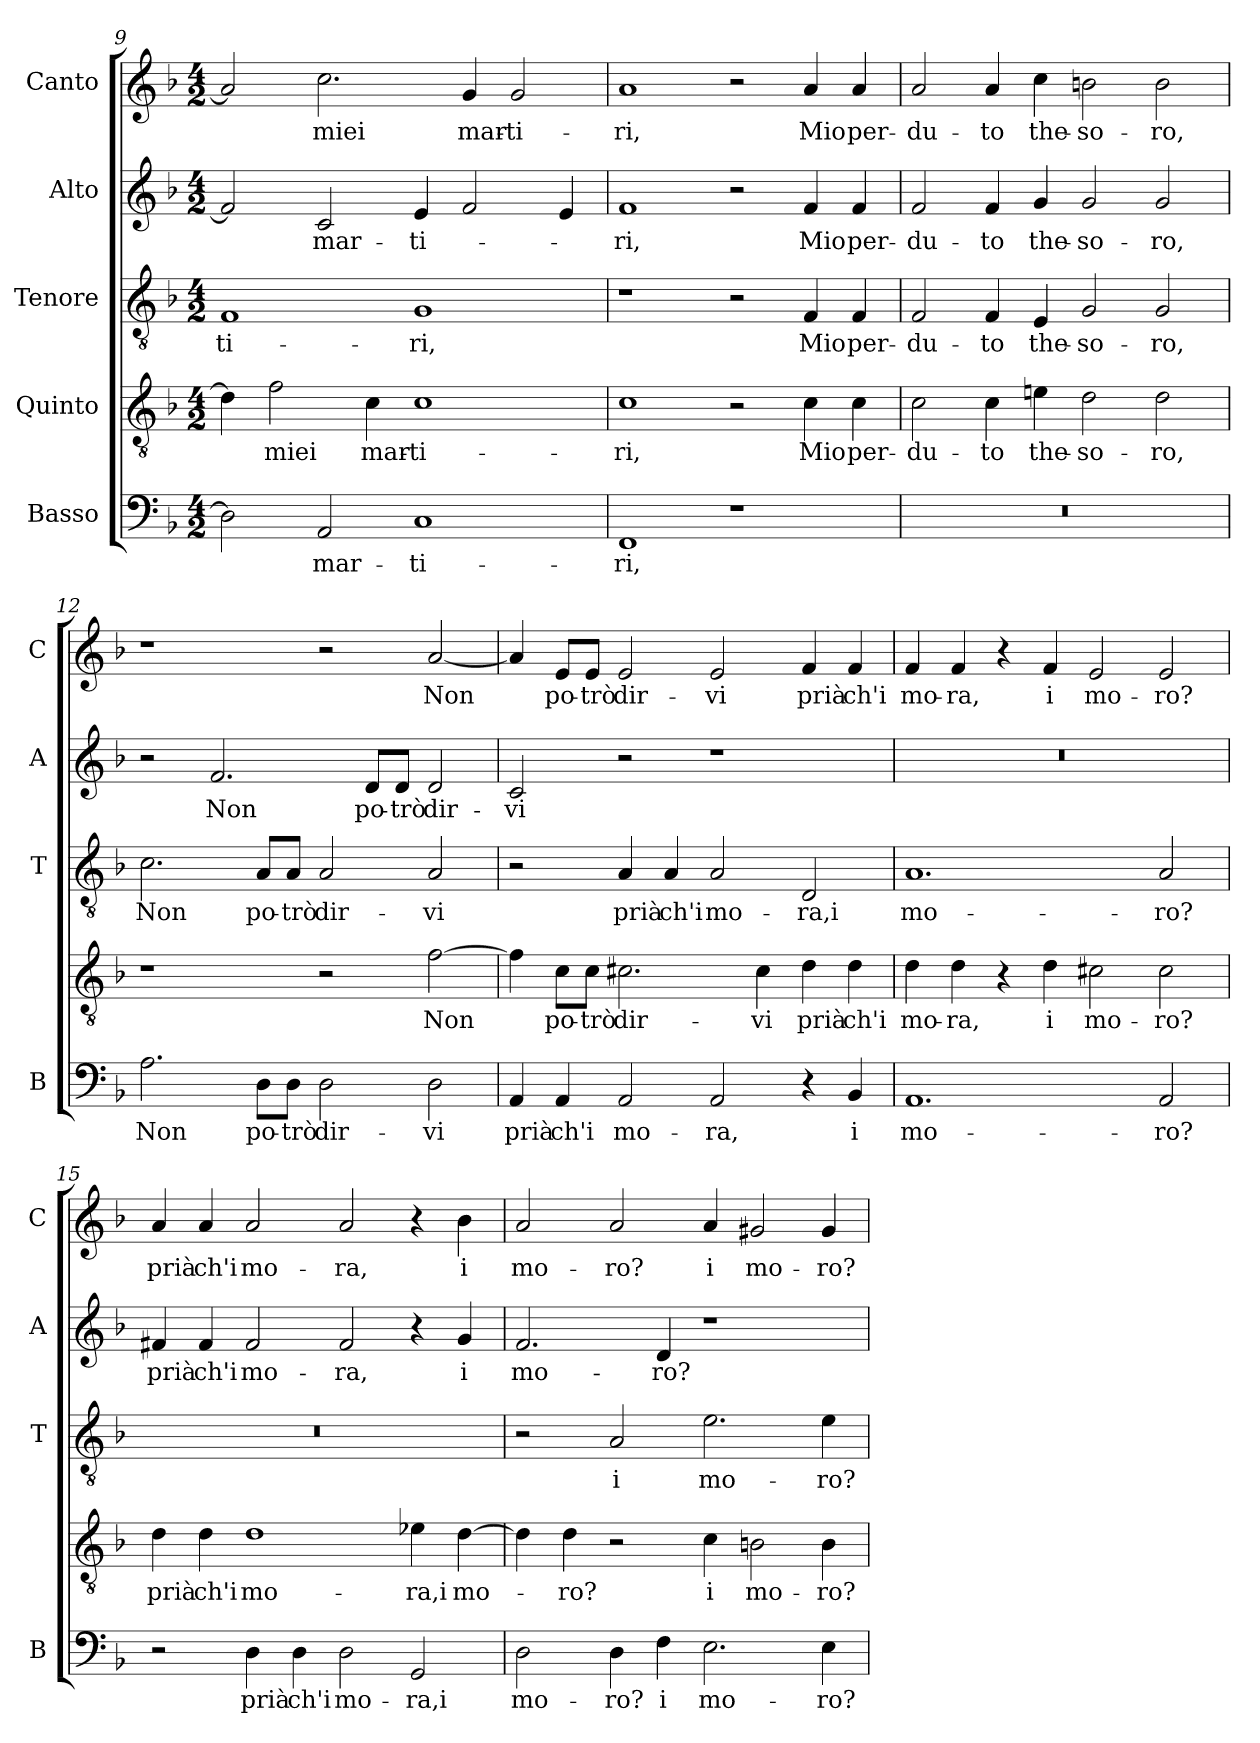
**kern	**text	**kern	**text	**kern	**text	**kern	**text	**kern	**text
*part5	*part5	*part4	*part4	*part3	*part3	*part2	*part2	*part1	*part1
*staff5	*staff5	*staff4	*staff4	*staff3	*staff3	*staff2	*staff2	*staff1	*staff1
*I"Basso	*	*I"Quinto	*	*I"Tenore	*	*I"Alto	*	*I"Canto	*
*I'B	*	*	*	*I'T	*	*I'A	*	*I'C	*
*clefF4	*	*clefGv2	*	*clefGv2	*	*clefG2	*	*clefG2	*
*k[b-]	*	*k[b-]	*	*k[b-]	*	*k[b-]	*	*k[b-]	*
*F:	*	*F:	*	*F:	*	*F:	*	*F:	*
*M4/2	*	*M4/2	*	*M4/2	*	*M4/2	*	*M4/2	*
=9	=9	=9	=9	=9	=9	=9	=9	=9	=9
!	!	!	!	!	!LO:LY:b	!	!	!	!
2D\]	.	4d\]	.	1F	-ti-	2f/]	.	2a/]	.
!	!	!	!LO:LY:b	!	!	!	!	!	!
.	.	2f\	miei	.	.	.	.	.	.
!	!LO:LY:b	!	!	!	!	!	!LO:LY:b	!	!LO:LY:b
2AA/	mar-	.	.	.	.	2c/	mar-	2.cc\	miei
!	!	!	!LO:LY:b	!	!	!	!	!	!
.	.	4c\	mar-	.	.	.	.	.	.
!	!LO:LY:b	!	!LO:LY:b	!	!LO:LY:b	!	!LO:LY:b	!	!
1C	-ti-	1c	-ti-	1G	-ri,	4e/	-ti-	.	.
!	!	!	!	!	!	!	!	!	!LO:LY:b
.	.	.	.	.	.	2f/	.	4g/	mar-
!	!	!	!	!	!	!	!	!	!LO:LY:b
.	.	.	.	.	.	.	.	2g/	-ti-
.	.	.	.	.	.	4e/	.	.	.
!!LO:PB:g=z
=10	=10	=10	=10	=10	=10	=10	=10	=10	=10
!	!LO:LY:b	!	!LO:LY:b	!	!	!	!LO:LY:b	!	!LO:LY:b
1FF	-ri,	1c	-ri,	1r	.	1f	-ri,	1a	-ri,
1r	.	2r	.	2r	.	2r	.	2r	.
!	!	!	!LO:LY:b	!	!LO:LY:b	!	!LO:LY:b	!	!LO:LY:b
.	.	4c\	Mio	4F/	Mio	4f/	Mio	4a/	Mio
!	!	!	!LO:LY:b	!	!LO:LY:b	!	!LO:LY:b	!	!LO:LY:b
.	.	4c\	per-	4F/	per-	4f/	per-	4a/	per-
=11	=11	=11	=11	=11	=11	=11	=11	=11	=11
!	!	!	!LO:LY:b	!	!LO:LY:b	!	!LO:LY:b	!	!LO:LY:b
0r	.	2c\	-du-	2F/	-du-	2f/	-du-	2a/	-du-
!	!	!	!LO:LY:b	!	!LO:LY:b	!	!LO:LY:b	!	!LO:LY:b
.	.	4c\	-to	4F/	-to	4f/	-to	4a/	-to
!	!	!	!LO:LY:b	!	!LO:LY:b	!	!LO:LY:b	!	!LO:LY:b
.	.	4eni\	the-	4E/	the-	4g/	the-	4cc\	the-
!	!	!	!LO:LY:b	!	!LO:LY:b	!	!LO:LY:b	!	!LO:LY:b
.	.	2d\	-so-	2G/	-so-	2g/	-so-	2bn\	-so-
!	!	!	!LO:LY:b	!	!LO:LY:b	!	!LO:LY:b	!	!LO:LY:b
.	.	2d\	-ro,	2G/	-ro,	2g/	-ro,	2b\	-ro,
=12	=12	=12	=12	=12	=12	=12	=12	=12	=12
!	!LO:LY:b	!	!	!	!LO:LY:b	!	!	!	!
2.A\	Non	1r	.	2.c\	Non	2r	.	1r	.
!	!	!	!	!	!	!	!LO:LY:b	!	!
.	.	.	.	.	.	2.f/	Non	.	.
!	!LO:LY:b	!	!	!	!LO:LY:b	!	!	!	!
8D\L	po-	.	.	8A/L	po-	.	.	.	.
!	!LO:LY:b	!	!	!	!LO:LY:b	!	!	!	!
8D\J	-trò	.	.	8A/J	-trò	.	.	.	.
!	!LO:LY:b	!	!	!	!LO:LY:b	!	!	!	!
2D\	dir-	2r	.	2A/	dir-	.	.	2r	.
!	!	!	!	!	!	!	!LO:LY:b	!	!
.	.	.	.	.	.	8d/L	po-	.	.
!	!	!	!	!	!	!	!LO:LY:b	!	!
.	.	.	.	.	.	8d/J	-trò	.	.
!	!LO:LY:b	!	!LO:LY:b	!	!LO:LY:b	!	!LO:LY:b	!	!LO:LY:b
2D\	-vi	[2f\	Non	2A/	-vi	2d/	dir-	[2a/	Non
=13	=13	=13	=13	=13	=13	=13	=13	=13	=13
!	!LO:LY:b	!	!	!	!	!	!LO:LY:b	!	!
4AA/	prià	4f\]	.	2r	.	2c/	-vi	4a/]	.
!	!LO:LY:b	!	!LO:LY:b	!	!	!	!	!	!LO:LY:b
4AA/	ch'i	8c\L	po-	.	.	.	.	8e/L	po-
!	!	!	!LO:LY:b	!	!	!	!	!	!LO:LY:b
.	.	8c\J	-trò	.	.	.	.	8e/J	-trò
!	!LO:LY:b	!	!LO:LY:b	!	!LO:LY:b	!	!	!	!LO:LY:b
2AA/	mo-	2.c#X\	dir-	4A/	prià	2r	.	2e/	dir-
!	!	!	!	!	!LO:LY:b	!	!	!	!
.	.	.	.	4A/	ch'i	.	.	.	.
!	!LO:LY:b	!	!	!	!LO:LY:b	!	!	!	!LO:LY:b
2AA/	-ra,	.	.	2A/	mo-	1r	.	2e/	-vi
!	!	!	!LO:LY:b	!	!	!	!	!	!
.	.	4c#\	-vi	.	.	.	.	.	.
!	!	!	!LO:LY:b	!	!LO:LY:b	!	!	!	!LO:LY:b
4r	.	4d\	prià	2D/	-ra,i	.	.	4f/	prià
!	!LO:LY:b	!	!LO:LY:b	!	!	!	!	!	!LO:LY:b
4BB-/	i	4d\	ch'i	.	.	.	.	4f/	ch'i
!!LO:LB:g=z
=14	=14	=14	=14	=14	=14	=14	=14	=14	=14
!	!LO:LY:b	!	!LO:LY:b	!	!LO:LY:b	!	!	!	!LO:LY:b
1.AA	mo-	4d\	mo-	1.A	mo-	0r	.	4f/	mo-
!	!	!	!LO:LY:b	!	!	!	!	!	!LO:LY:b
.	.	4d\	-ra,	.	.	.	.	4f/	-ra,
.	.	4r	.	.	.	.	.	4r	.
!	!	!	!LO:LY:b	!	!	!	!	!	!LO:LY:b
.	.	4d\	i	.	.	.	.	4f/	i
!	!	!	!LO:LY:b	!	!	!	!	!	!LO:LY:b
.	.	2c#X\	mo-	.	.	.	.	2e/	mo-
!	!LO:LY:b	!	!LO:LY:b	!	!LO:LY:b	!	!	!	!LO:LY:b
2AA/	-ro?	2c#\	-ro?	2A/	-ro?	.	.	2e/	-ro?
=15	=15	=15	=15	=15	=15	=15	=15	=15	=15
!	!	!	!LO:LY:b	!	!	!	!LO:LY:b	!	!LO:LY:b
2r	.	4d\	prià	0r	.	4f#X/	prià	4a/	prià
!	!	!	!LO:LY:b	!	!	!	!LO:LY:b	!	!LO:LY:b
.	.	4d\	ch'i	.	.	4f#/	ch'i	4a/	ch'i
!	!LO:LY:b	!	!LO:LY:b	!	!	!	!LO:LY:b	!	!LO:LY:b
4D\	prià	1d	mo-	.	.	2f#/	mo-	2a/	mo-
!	!LO:LY:b	!	!	!	!	!	!	!	!
4D\	ch'i	.	.	.	.	.	.	.	.
!	!LO:LY:b	!	!	!	!	!	!LO:LY:b	!	!LO:LY:b
2D\	mo-	.	.	.	.	2f#/	-ra,	2a/	-ra,
!	!LO:LY:b	!	!LO:LY:b	!	!	!	!	!	!
2GG/	-ra,i	4e-X\	-ra,i	.	.	4r	.	4r	.
!	!	!	!LO:LY:b	!	!	!	!LO:LY:b	!	!LO:LY:b
.	.	[4d\	mo-	.	.	4g/	i	4b-\	i
=16	=16	=16	=16	=16	=16	=16	=16	=16	=16
!	!LO:LY:b	!	!	!	!	!	!LO:LY:b	!	!LO:LY:b
2D\	mo-	4d\]	.	2r	.	2.f/	mo-	2a/	mo-
!	!	!	!LO:LY:b	!	!	!	!	!	!
.	.	4d\	-ro?	.	.	.	.	.	.
!	!LO:LY:b	!	!	!	!LO:LY:b	!	!	!	!LO:LY:b
4D\	-ro?	2r	.	2A/	i	.	.	2a/	-ro?
!	!LO:LY:b	!	!	!	!	!	!LO:LY:b	!	!
4F\	i	.	.	.	.	4d/	-ro?	.	.
!	!LO:LY:b	!	!LO:LY:b	!	!LO:LY:b	!	!	!	!LO:LY:b
2.E\	mo-	4c\	i	2.e\	mo-	1r	.	4a/	i
!	!	!	!LO:LY:b	!	!	!	!	!	!LO:LY:b
.	.	2Bn\	mo-	.	.	.	.	2g#X/	mo-
!	!LO:LY:b	!	!LO:LY:b	!	!LO:LY:b	!	!	!	!LO:LY:b
4E\	-ro?	4B\	-ro?	4e\	-ro?	.	.	4g#/	-ro?
=	=	=	=	=	=	=	=	=	=
*-	*-	*-	*-	*-	*-	*-	*-	*-	*-
